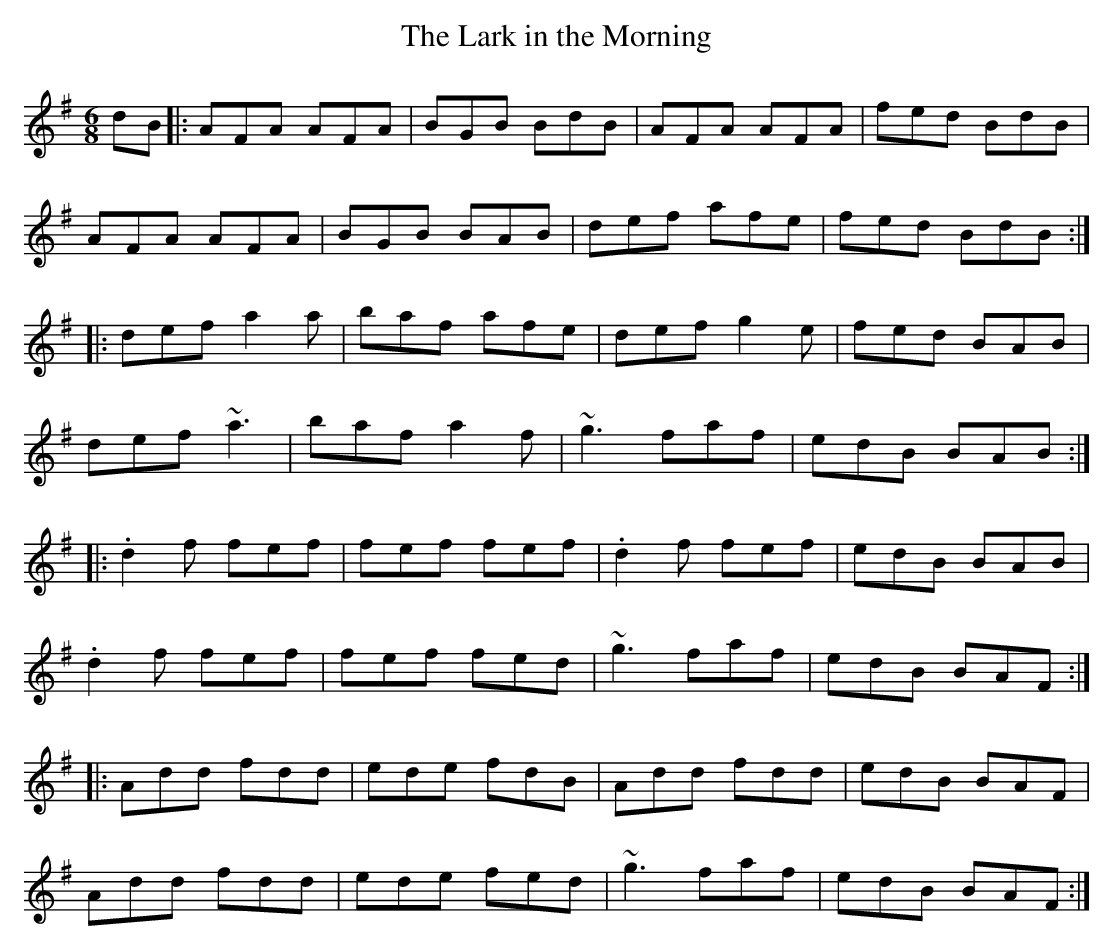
X:1
T:Lark in the Morning, The
M:6/8
L:1/8
K:G
dB|:AFA AFA|BGB BdB|AFA AFA|fed BdB|!
AFA AFA|BGB BAB|def afe|fed BdB:|!
|:def a2a|baf afe|def g2e|fed BAB|!
def ~a3|baf a2f|~g3 faf|edB BAB:|!
|:.d2f fef|fef fef|.d2f fef|edB BAB|!
.d2f fef|fef fed|~g3 faf|edB BAF:|!
|:Add fdd|ede fdB|Add fdd|edB BAF|!
Add fdd|ede fed|~g3 faf|edB BAF:|!
